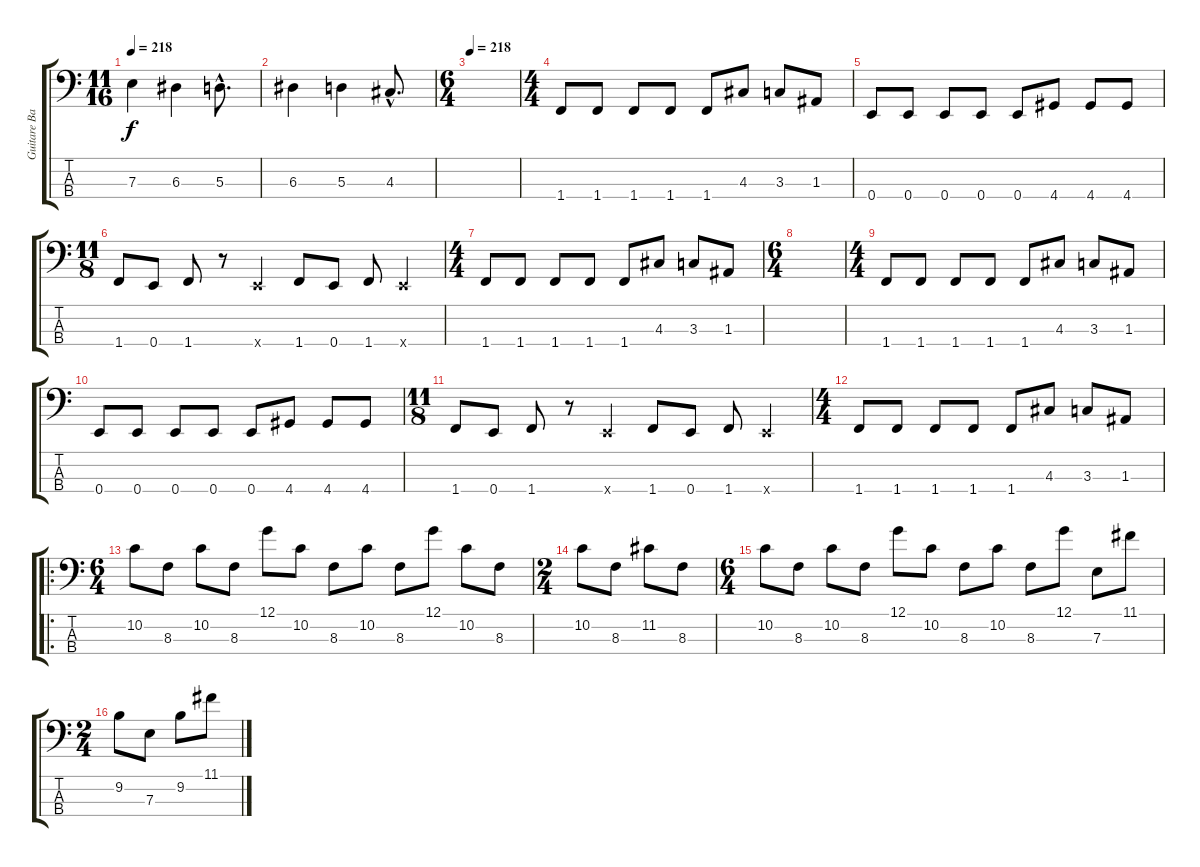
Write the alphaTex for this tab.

\track ("Guitare Basse" "Guitare Ba") {instrument electricbasspick}
\staff {score tabs}
\tuning (G2 D2 A1 E1) {hide}
\ts (11 16)
\tempo 218
\clef f4
\ks c
7.3.4{dy f} 6.3.4 5.3{hac}.8{d} |
6.3.4 5.3.4 4.3{hac}.8{d} |
\ts (6 4)
\tempo 218
|
\ts (4 4)
1.4.8 1.4.8 1.4.8 1.4.8 1.4.8 4.3.8 3.3.8 1.3.8 |
0.4.8 0.4.8 0.4.8 0.4.8 0.4.8 4.4.8 4.4.8 4.4.8 |
\ts (11 8)
1.4.8 0.4.8 1.4.8 r.8 0.4{x}.4 1.4.8 0.4.8 1.4.8 0.4{x}.4 |
\ts (4 4)
1.4.8 1.4.8 1.4.8 1.4.8 1.4.8 4.3.8 3.3.8 1.3.8 |
\ts (6 4)
|
\ts (4 4)
1.4.8 1.4.8 1.4.8 1.4.8 1.4.8 4.3.8 3.3.8 1.3.8 |
0.4.8 0.4.8 0.4.8 0.4.8 0.4.8 4.4.8 4.4.8 4.4.8 |
\ts (11 8)
1.4.8 0.4.8 1.4.8 r.8 0.4{x}.4 1.4.8 0.4.8 1.4.8 0.4{x}.4 |
\ts (4 4)
1.4.8 1.4.8 1.4.8 1.4.8 1.4.8 4.3.8 3.3.8 1.3.8 |
\ro
\ts (6 4)
10.2.8 8.3.8 10.2.8 8.3.8 12.1.8 10.2.8 8.3.8 10.2.8 8.3.8 12.1.8 10.2.8 8.3.8 |
\ts (2 4)
10.2.8 8.3.8 11.2.8 8.3.8 |
\ts (6 4)
10.2.8 8.3.8 10.2.8 8.3.8 12.1.8 10.2.8 8.3.8 10.2.8 8.3.8 12.1.8 7.3.8 11.1.8 |
\ts (2 4)
9.2.8 7.3.8 9.2.8 11.1.8
